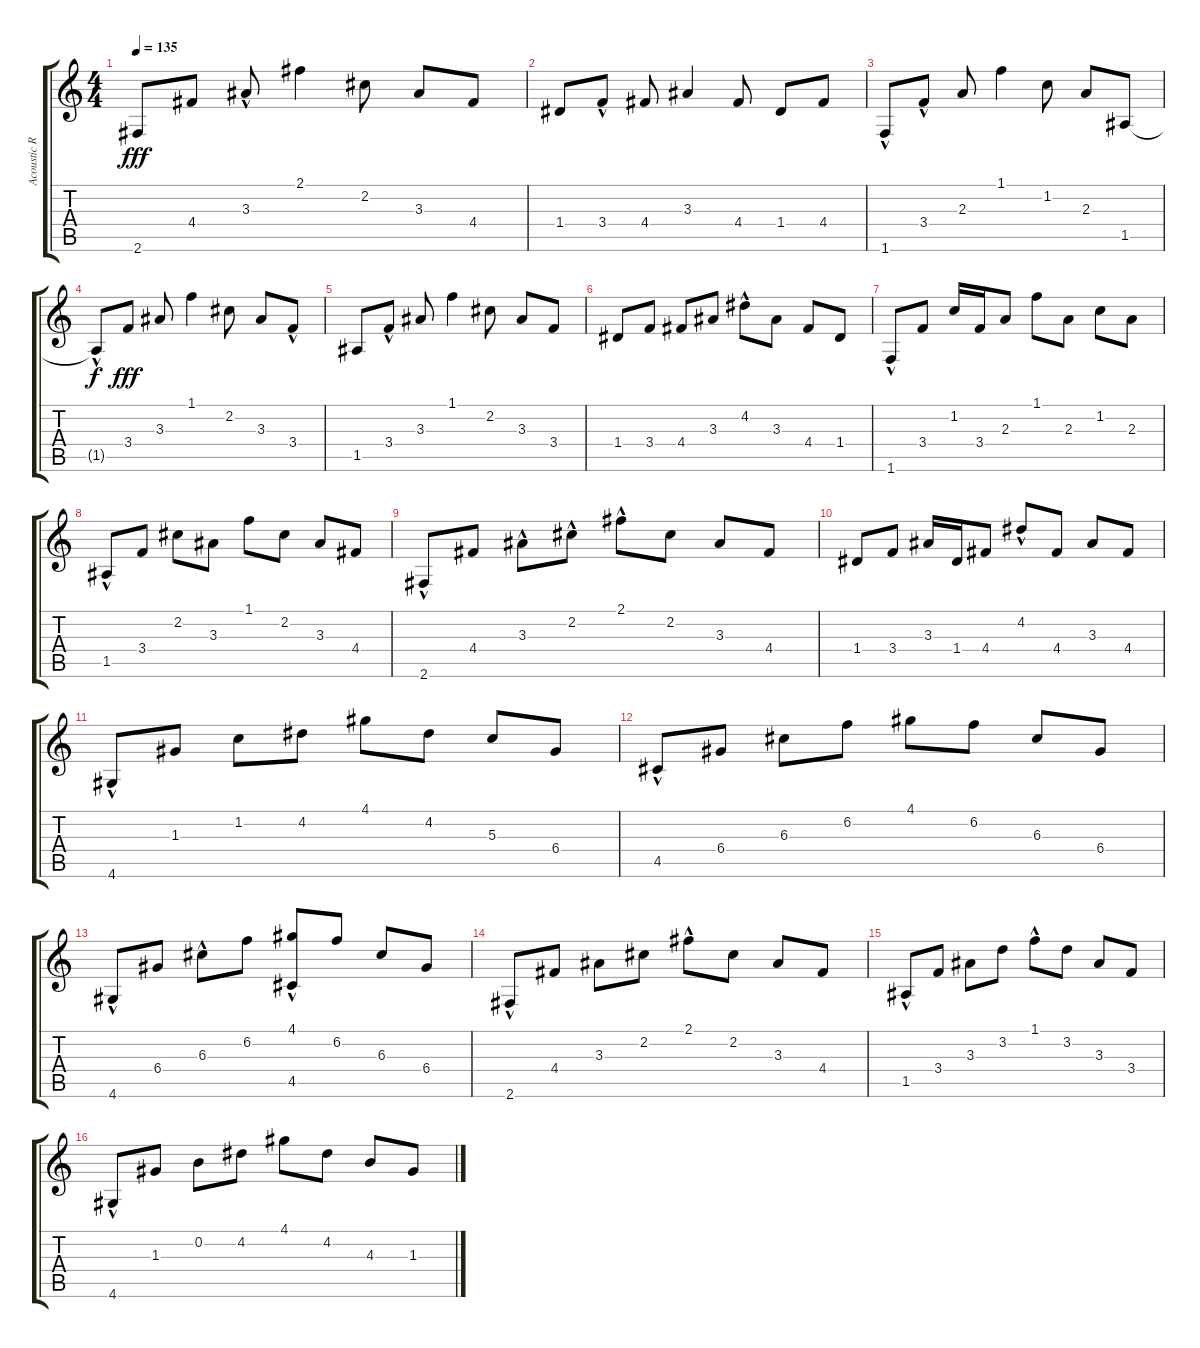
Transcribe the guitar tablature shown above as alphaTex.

\track ("Acoustic Rhythm" "Acoustic R") {instrument acousticguitarsteel}
\staff {score tabs}
\tuning (E4 B3 G3 D3 A2 E2) {hide}
\ts (4 4)
\tempo 135
\clef g2
\ks c
2.6.8{dy fff} 4.4.8 3.3{hac}.8 2.1.4 2.2.8 3.3.8 4.4.8 |
1.4.8 3.4{hac}.8 4.4.8 3.3.4 4.4.8 1.4.8 4.4.8 |
1.6{hac}.8 3.4{hac}.8 2.3.8 1.1.4 1.2.8 2.3.8 1.5.8 |
1.5{hac t}.8{dy f} 3.4.8{dy fff} 3.3.8 1.1.4 2.2.8 3.3.8 3.4{hac}.8 |
1.5.8 3.4{hac}.8 3.3.8 1.1.4 2.2.8 3.3.8 3.4.8 |
1.4.8 3.4.8 4.4.8 3.3.8 4.2{hac}.8 3.3.8 4.4.8 1.4.8 |
1.6{hac}.8 3.4.8 1.2.16 3.4.16 2.3.8 1.1.8 2.3.8 1.2.8 2.3.8 |
1.5{hac}.8 3.4.8 2.2.8 3.3.8 1.1.8 2.2.8 3.3.8 4.4.8 |
2.6{hac}.8 4.4.8 3.3{hac}.8 2.2{hac}.8 2.1{hac}.8 2.2.8 3.3.8 4.4.8 |
1.4.8 3.4.8 3.3.16 1.4.16 4.4.8 4.2{hac}.8 4.4.8 3.3.8 4.4.8 |
4.6{hac}.8 1.3.8 1.2.8 4.2.8 4.1.8 4.2.8 5.3.8 6.4.8 |
4.5{hac}.8 6.4.8 6.3.8 6.2.8 4.1.8 6.2.8 6.3.8 6.4.8 |
4.6{hac}.8 6.4.8 6.3{hac}.8 6.2.8 (4.1{hac} 4.5).8 6.2.8 6.3.8 6.4.8 |
2.6{hac}.8 4.4.8 3.3.8 2.2.8 2.1{hac}.8 2.2.8 3.3.8 4.4.8 |
1.5{hac}.8 3.4.8 3.3.8 3.2.8 1.1{hac}.8 3.2.8 3.3.8 3.4.8 |
4.6{hac}.8 1.3.8 0.2.8 4.2.8 4.1.8 4.2.8 4.3.8 1.3.8
